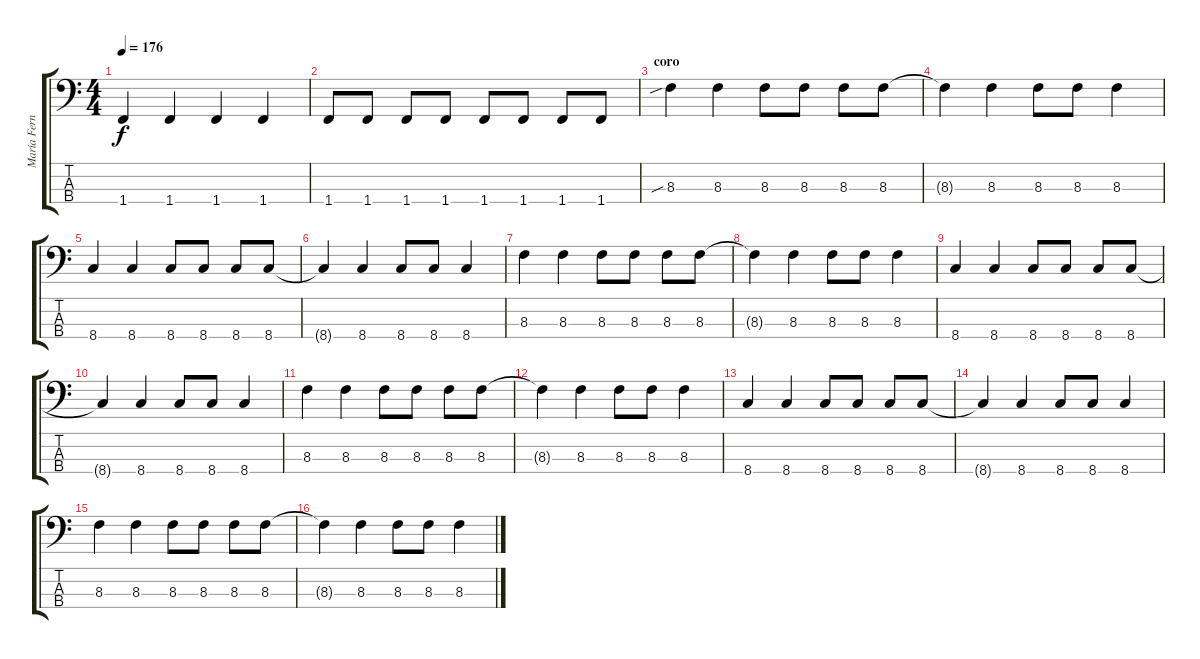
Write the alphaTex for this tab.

\track ("María Fernanda (bajo)" "María Fern") {instrument electricbassfinger}
\staff {score tabs}
\tuning (G2 D2 A1 E1) {hide}
\ts (4 4)
\tempo 176
\clef f4
\ks c
1.4{t}.4{dy f} 1.4.4 1.4.4 1.4.4 |
1.4.8 1.4.8 1.4.8 1.4.8 1.4.8 1.4.8 1.4.8 1.4.8 |
\section ("" "coro")
8.3{sib}.4 8.3.4 8.3.8 8.3.8 8.3.8 8.3.8 |
8.3{t}.4 8.3.4 8.3.8 8.3.8 8.3.4 |
8.4.4 8.4.4 8.4.8 8.4.8 8.4.8 8.4.8 |
8.4{t}.4 8.4.4 8.4.8 8.4.8 8.4.4 |
8.3.4 8.3.4 8.3.8 8.3.8 8.3.8 8.3.8 |
8.3{t}.4 8.3.4 8.3.8 8.3.8 8.3.4 |
8.4.4 8.4.4 8.4.8 8.4.8 8.4.8 8.4.8 |
8.4{t}.4 8.4.4 8.4.8 8.4.8 8.4.4 |
8.3.4 8.3.4 8.3.8 8.3.8 8.3.8 8.3.8 |
8.3{t}.4 8.3.4 8.3.8 8.3.8 8.3.4 |
8.4.4 8.4.4 8.4.8 8.4.8 8.4.8 8.4.8 |
8.4{t}.4 8.4.4 8.4.8 8.4.8 8.4.4 |
8.3.4 8.3.4 8.3.8 8.3.8 8.3.8 8.3.8 |
8.3{t}.4 8.3.4 8.3.8 8.3.8 8.3.4
